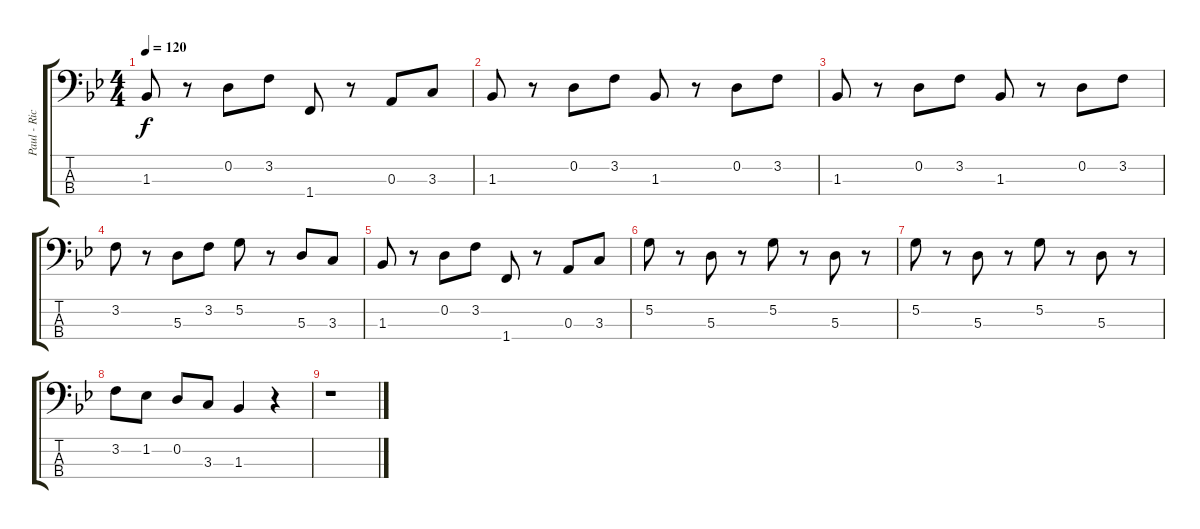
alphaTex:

\track ("Paul - Rickenbacker  4001S-LH" "Paul - Ric") {instrument electricbasspick}
\staff {score tabs}
\tuning (G2 D2 A1 E1) {hide}
\ts (4 4)
\tempo 120
\clef f4
\ks bb
1.3.8{dy f} r.8 0.2.8 3.2.8 1.4.8 r.8 0.3.8 3.3.8 |
1.3.8 r.8 0.2.8 3.2.8 1.3.8 r.8 0.2.8 3.2.8 |
1.3.8 r.8 0.2.8 3.2.8 1.3.8 r.8 0.2.8 3.2.8 |
3.2.8 r.8 5.3.8 3.2.8 5.2.8 r.8 5.3.8 3.3.8 |
1.3.8 r.8 0.2.8 3.2.8 1.4.8 r.8 0.3.8 3.3.8 |
5.2.8 r.8 5.3.8 r.8 5.2.8 r.8 5.3.8 r.8 |
5.2.8 r.8 5.3.8 r.8 5.2.8 r.8 5.3.8 r.8 |
3.2.8 1.2.8 0.2.8 3.3.8 1.3.4 r.4 |
r.1
